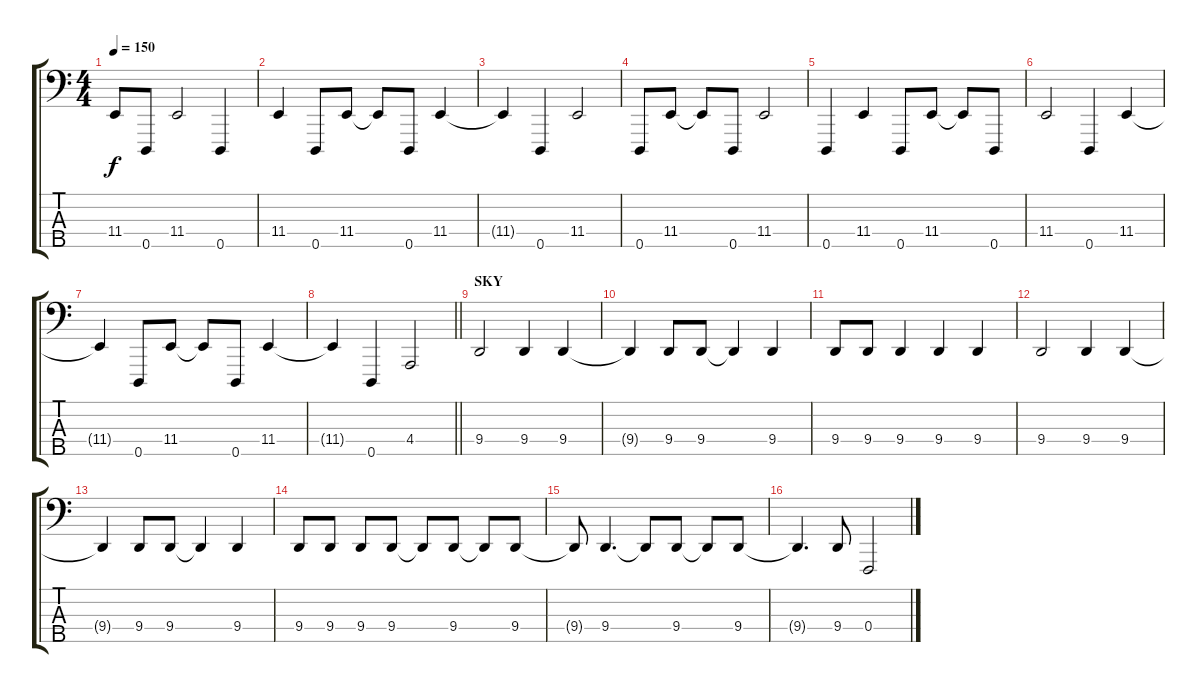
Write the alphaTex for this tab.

\track "" {instrument slapbass1}
\staff {score tabs}
\tuning (Ab2 Eb1 Bb0 F0 D0) {hide}
\ts (4 4)
\tempo 150
\clef f4
\ks c
11.4{t}.8{dy f} 0.5.8 11.4.2 0.5.4 |
11.4.4 0.5.8 11.4.8 11.4{t}.8 0.5.8 11.4.4 |
11.4{t}.4 0.5.4 11.4.2 |
0.5.8 11.4.8 11.4{t}.8 0.5.8 11.4.2 |
0.5.4 11.4.4 0.5.8 11.4.8 11.4{t}.8 0.5.8 |
11.4.2 0.5.4 11.4.4 |
11.4{t}.4 0.5.8 11.4.8 11.4{t}.8 0.5.8 11.4.4 |
\barLineRight lightlight
11.4{t}.4 0.5.4 4.4.2 |
\section ("" "SKY")
9.4.2 9.4.4 9.4.4 |
9.4{t}.4 9.4.8 9.4.8 9.4{t}.4 9.4.4 |
9.4.8 9.4.8 9.4.4 9.4.4 9.4.4 |
9.4.2 9.4.4 9.4.4 |
9.4{t}.4 9.4.8 9.4.8 9.4{t}.4 9.4.4 |
9.4.8 9.4.8 9.4.8 9.4.8 9.4{t}.8 9.4.8 9.4{t}.8 9.4.8 |
9.4{t}.8 9.4.4{d} 9.4{t}.8 9.4.8 9.4{t}.8 9.4.8 |
9.4{t}.4{d} 9.4.8 0.4.2
